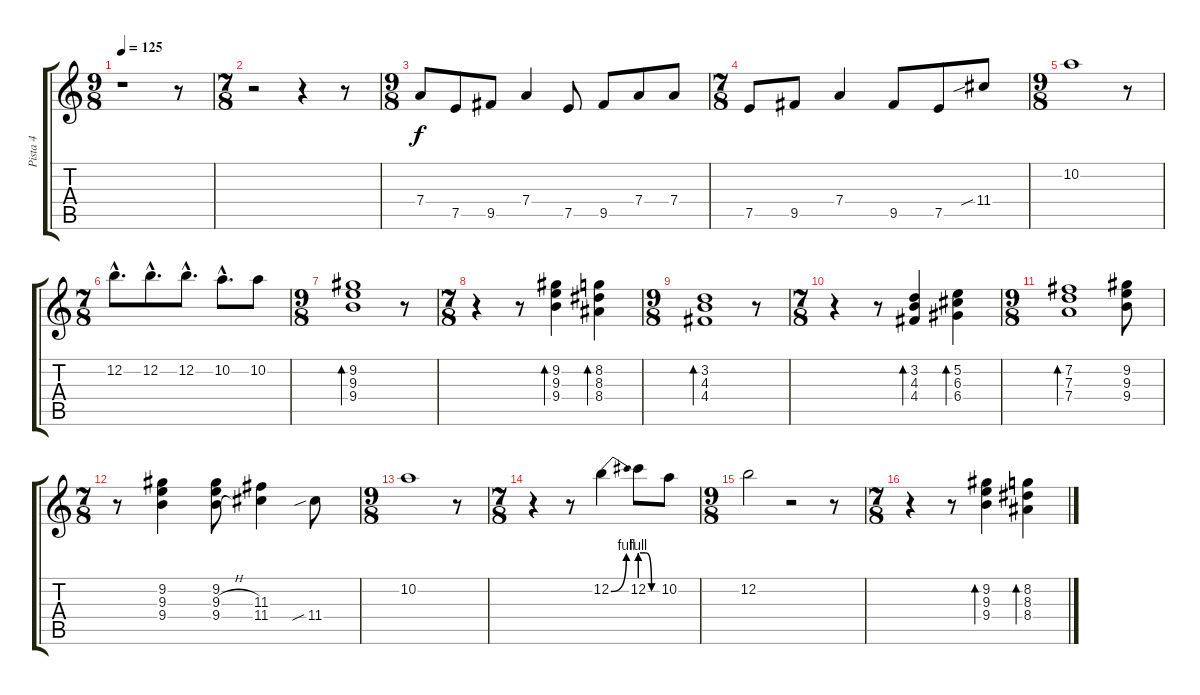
\track ("Pista 4" "Pista 4") {instrument electricguitarclean}
\staff {score tabs}
\tuning (E4 B3 G3 D3 A2 E2) {hide}
\ts (9 8)
\tempo 125
\clef g2
\ks c
r.1{dy f instrument electricguitarclean} r.8 |
\ts (7 8)
r.2 r.4 r.8 |
\ts (9 8)
7.4.8 7.5.8 9.5.8 7.4.4 7.5.8 9.5.8 7.4.8 7.4.8 |
\ts (7 8)
7.5.8 9.5.8 7.4.4 9.5.8 7.5.8 11.4{sib}.8 |
\ts (9 8)
10.2.1 r.8 |
\ts (7 8)
12.2{hac}.8{d} 12.2{hac}.8{d} 12.2{hac}.8{d} 10.2{hac}.8{d} 10.2.8 |
\ts (9 8)
(9.2 9.3 9.4).1{bd 240} r.8 |
\ts (7 8)
r.4 r.8 (9.2 9.3 9.4).4{bd 120} (8.2 8.3 8.4).4{bd 120} |
\ts (9 8)
(3.2 4.3 4.4).1{bd 240} r.8 |
\ts (7 8)
r.4 r.8 (3.2 4.3 4.4).4{bd 120} (5.2 6.3 6.4).4{bd 120} |
\ts (9 8)
(7.2 7.3 7.4).1{bd 240} (9.2 9.3 9.4).8 |
\ts (7 8)
r.8 (9.2 9.3 9.4).4 (9.2 9.3{h} 9.4{h}).8 (11.3 11.4).4 11.4{sib}.8 |
\ts (9 8)
10.2.1 r.8 |
\ts (7 8)
r.4 r.8 12.2{be (bend 0 0 60 4)}.4 12.2{be (custom 0 4 20 4 40 0 60 0)}.8 10.2.8 |
\ts (9 8)
12.2.2 r.2 r.8 |
\ts (7 8)
r.4 r.8 (9.2 9.3 9.4).4{bd 120} (8.2 8.3 8.4).4{bd 120}
